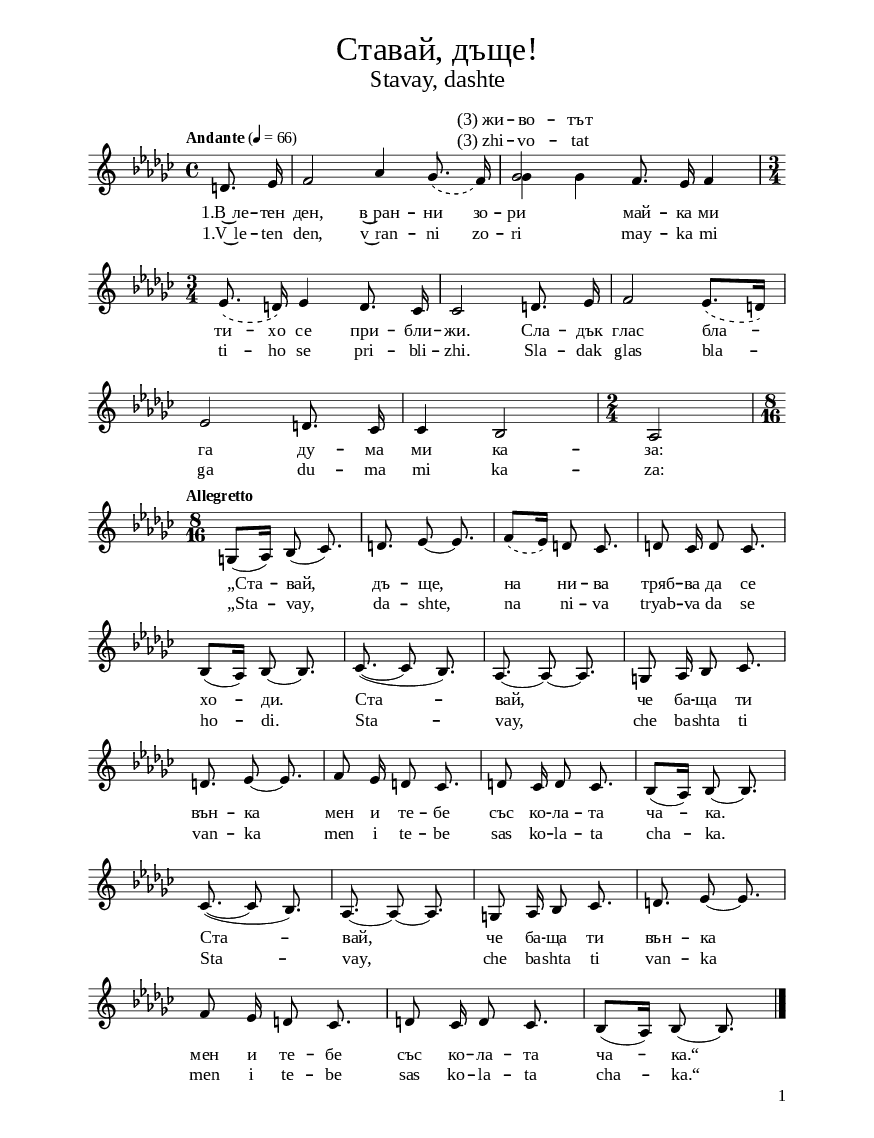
\version "2.24.0"

% include paper part and global functions
\include "include/globals.ily"

"rightBraces018" = \markup {
  \column {
    % repeat braces
    \translate #'(0 . -12.6 )
    \right-brace #18

    \translate #'(0 . -22.4 )
    \right-brace #18

  
  }
  \column {
    % repeat numbers
    \translate #'(0 . -13.2 )
    2

    \translate #'(0 . -24.2 )
    2


  }
}

\bookpart {
  \label #'ref039
  \tocItem \markup " "
  \include "include/bookpart-paper.ily"
  \score {
    \include "include/score-layout.ily"

    <<
      \new Lyrics = "tempVoiceLyricsBG" \with {
        % lyrics above a staff should have this override
        \override VerticalAxisGroup.staff-affinity = #DOWN
      }
      \new Lyrics = "tempVoiceLyricsEN" \with {
        \override VerticalAxisGroup.staff-affinity = #DOWN
      }

    \new Voice = "mainVoice" \absolute {
      \clef treble
    
      \key ges \major
  
      \time 4/4
      \tempoFunc "Andante" 4 "66"
      \autoBeamOff
      \partial 4
      d'8. es'16 | % 2
      f'2 as'4 \phrasingSlurDown \phrasingSlurDashed ges'8. \(
      <<
        % now temporary add a second voice
        {
          \voiceTwo % this voice is in the same context as parent
          \hideNotes f'16 \) \unHideNotes \phrasingSlurNeutral | % 3
          \stemUp ges'2 \stemNeutral
        }
        \new Voice = "tempVoice" {
          % this is a new voice context
          \voiceOne \autoBeamOff
          f'16 | % 3
          \stemDown ges'4 ges'4 \stemNeutral
        }
      >>
      \oneVoice

      f'8. 
      
      es'16 f'4 \break | % 4
      \time 3/4 \phrasingSlurDashed es'8. \( d'16 \) \phrasingSlurNeutral es'4 d'8. ces'16 | % 5
      ces'2 d'8. es'16 | % 6
      f'2 \slurDashed es'8. [( d'16 )] \slurNeutral \break | % 7
      es'2 d'8. ces'16 | % 8
      ces'4 bes2 | % 9
      \time 2/4  as2 \break |
      \time 8/16  |
      \tempo "Allegretto" \slurSolid g8 [( as16 )] bes8 ( ces'8. ) | % 11
      d'8. es'8 ~ es'8. | % 12
      \slurDashed f'8 [( es'16 )] d'8 ces'8. | % 13
      d'8 ces'16 d'8 ces'8. \break | % 14
      \slurSolid bes8 [( as16 )] bes8 ~ bes8. | % 15
      ces'8. ( ~ ces'8 bes8. ) | % 16
      as8. ~ as8 ~ as8. | % 17
      g8 as16 bes8 ces'8. \break | % 18
      d'8. es'8 ~ es'8. | % 19
      f'8 es'16 d'8 ces'8. |
      d'8 ces'16 d'8 ces'8. | % 21
      bes8 [( as16 )] bes8 ~ bes8. \break | % 22
      ces'8. ( ~ ces'8 bes8. ) | % 23
      as8. ~ as8 ~ as8. | % 24
      g8 as16 bes8 ces'8. | % 25
      d'8. es'8 ~ es'8. \break | % 26
      f'8 es'16 d'8 ces'8. | % 27
      d'8 ces'16 d'8 ces'8. | % 28
      bes8 [( as16 )] bes8 ~ bes8. \bar "|."
    }
   
   
   \new Lyrics \lyricsto "mainVoice" {
      "1.В~ле" -- тен
      ден, в~ран -- ни зо -- ри май -- ка ми ти -- хо се при --
      бли -- жи. Сла -- дък глас бла -- га ду -- ма ми
      ка -- за: „Ста -- вай, дъ -- ще, на ни -- ва
      тряб -- ва да се хо -- ди. Ста -- вай, че ба --
      ща ти вън -- ка мен и те -- бе със ко -- ла --
      та ча -- ка. Ста -- вай, че ба -- ща ти вън --
      ка мен и те -- бе със ко -- ла -- та ча --
      ка.“
   }

   \new Lyrics \lyricsto "mainVoice" {
        "1.V~le" -- ten
        den, v~ran -- ni zo -- ri may -- ka mi ti -- ho se pri --
        bli -- zhi. Sla -- dak glas bla -- ga du -- ma mi
        ka -- za: „Sta -- vay, da -- shte, na ni -- va
        tryab -- va da se ho -- di. Sta -- vay, che ba --
        shta ti van -- ka men i te -- be sas ko -- la --
        ta cha -- ka. Sta -- vay, che ba -- shta ti van --
        ka men i te -- be sas ko -- la -- ta cha --
        ka.“
   }

   \context Lyrics = "tempVoiceLyricsBG" {
     \lyricsto "tempVoice" {
       "(3) жи" -- во -- тът
     }
   }
   
   \context Lyrics = "tempVoiceLyricsEN" {
     \lyricsto "tempVoice" {
       "(3) zhi" -- vo -- tat
     }
   }

   >>

    \header {
      title = \titleFunc "Ставай, дъще!" "Stavay, dashte"
    }

    \midi{}
    


  } % score
  
  
    \pageBreak

    \markup \fontsize #bgCoupletFontSize {
    \hspace #-1
    \override #`(baseline-skip . ,bgCoupletBaselineSkip) % affects space between column lines
    \column {
          \line {   2. Слънцето щом изгрей,}
          \line {   "   " ти на нивата трябва да си.}
          \line {   "   " С’ сърп в ръка, с песен ти}
          \line {   "   " деня срещни. Ставай, дъще,}
          \line {   "   " Слънце дома да не те завари.}
          \line {   "   " Ставай, че моми и момци –}
          \line {   "   " вси към нивата са веч тръгнали.}
          \line {   "   " }
          \line {   3.  Нива е, дъще, животът,}
          \line {   "   " де доброто семе се сей.}
          \line {   "   " Кат израсне, живот внася}
          \line {   "   " то във нас. Ставай, дъще,}
          \line {   "   " Любовта днес мен и тебе чака.}
          \line {   "   " Ставай, (2)тя ни носи}
          \line {   "   " своята нова, жива премяна.}
          \line {   "   "  Ставай, че животът вънка мен}
          \line {   "   "  и тебе с благост вече чака.“}
        }
    
    \"rightBraces018"

    \hspace #4
    \override #`(baseline-skip . ,bgCoupletBaselineSkip)
    \column {
          \line {   2. Slantseto shtom izgrey,}
          \line {   "   " ti na nivata tryabva da si.}
          \line {   "   " S’ sarp v raka, s pesen ti}
          \line {   "   " denya sreshtni. Stavay, dashte,}
          \line {   "   " Slantse doma da ne te zavari.}
          \line {   "   " Stavay, che momi i momtsi –}
          \line {   "   " vsi kam nivata sa vech tragnali.}
          \line {   "   " }
          \line {   3.  Niva e, dashte, zhivotat,}
          \line {   "   " de dobroto seme se sey.}
          \line {   "   " Kat izrasne, zhivot vnasya}
          \line {   "   " to vav nas. Stavay, dashte,}
          \line {   "   " Lyubovta dnes men i tebe chaka.}
          \line {   "   " Stavay, tya ni nosi}
          \line {   "   " svoyata nova, zhiva premyana.}
          \line {   "   "  Stavay, che zhivotat vanka men}
          \line {   "   "  i tebe s blagost veche chaka.“}
    }
   \"rightBraces018"

  }

 
 \markup \empty-two

  % include foreign translation(s) of the song
  \version "2.24.1"

\markup \fill-line { \fontsize #deTitleFontSize "Steh' auf, Tochter!" }
\markup \null
\markup \null

\markup \fontsize #deCoupletFontSize {
  \hspace #2
  \override #`(baseline-skip . ,deCoupletBaselineSkip)
  \column {
    \line { 1. An einem Sommertag, in der frühen Morgenröte, }

    \line { "   " näherte sich mir meine Mutter leise.}

    \line { "   "Mit süßer Stimme sagte sie mir ein gütiges Wort:}

    \line { "   " „Stehe auf, Tochter, }

    \line { "   " weil auf den Acker gegangen werden soll.}

    \line { "   "Stehe auf, }

    \line { "   " weil dein Vater draußen auf mich und auf dich mit dem Gespann wartet.“}
    \line { " "}

    \line { 2. Wenn die Sonne aufgeht, }
    \line { "   "sollst du auf dem Acker sein.}
    \line { "   " Mit der Sichel in der Hand und mit einem Lied begrüße den Tag.}
    \line { "   "Stehe auf, meine Tochter, }
    \line { "   "damit die Sonne dich nicht im Hause findet.}
    \line { "   "Stehe auf, meine Tochter, }
    \line { "   "weil alle Mädchen und Jungen schon zum Acker aufgebrochen sind.}
    \line { " "}

    \line { 3. Der Acker, meine Tochter, ist das Leben,}

    \line { "   "wo der gute Samen gesät wird.}

    \line { "   "Wenn er gedeiht, dann trägt er Leben in uns hinein.}

    \line { "   "Stehe auf, Tochter, }

    \line { "   " die Liebe wartet heute auf mich und auf dich.}

    \line { "   "Stehe auf, }

    \line { "   " sie bringt uns ihr neues, lebendiges Gewand.}

    \line { "   "Stehe auf, }

    \line { "   "weil das Leben draußen schon auf mich und auf dich mit Güte wartet.}
  }
}


} % bookpart
